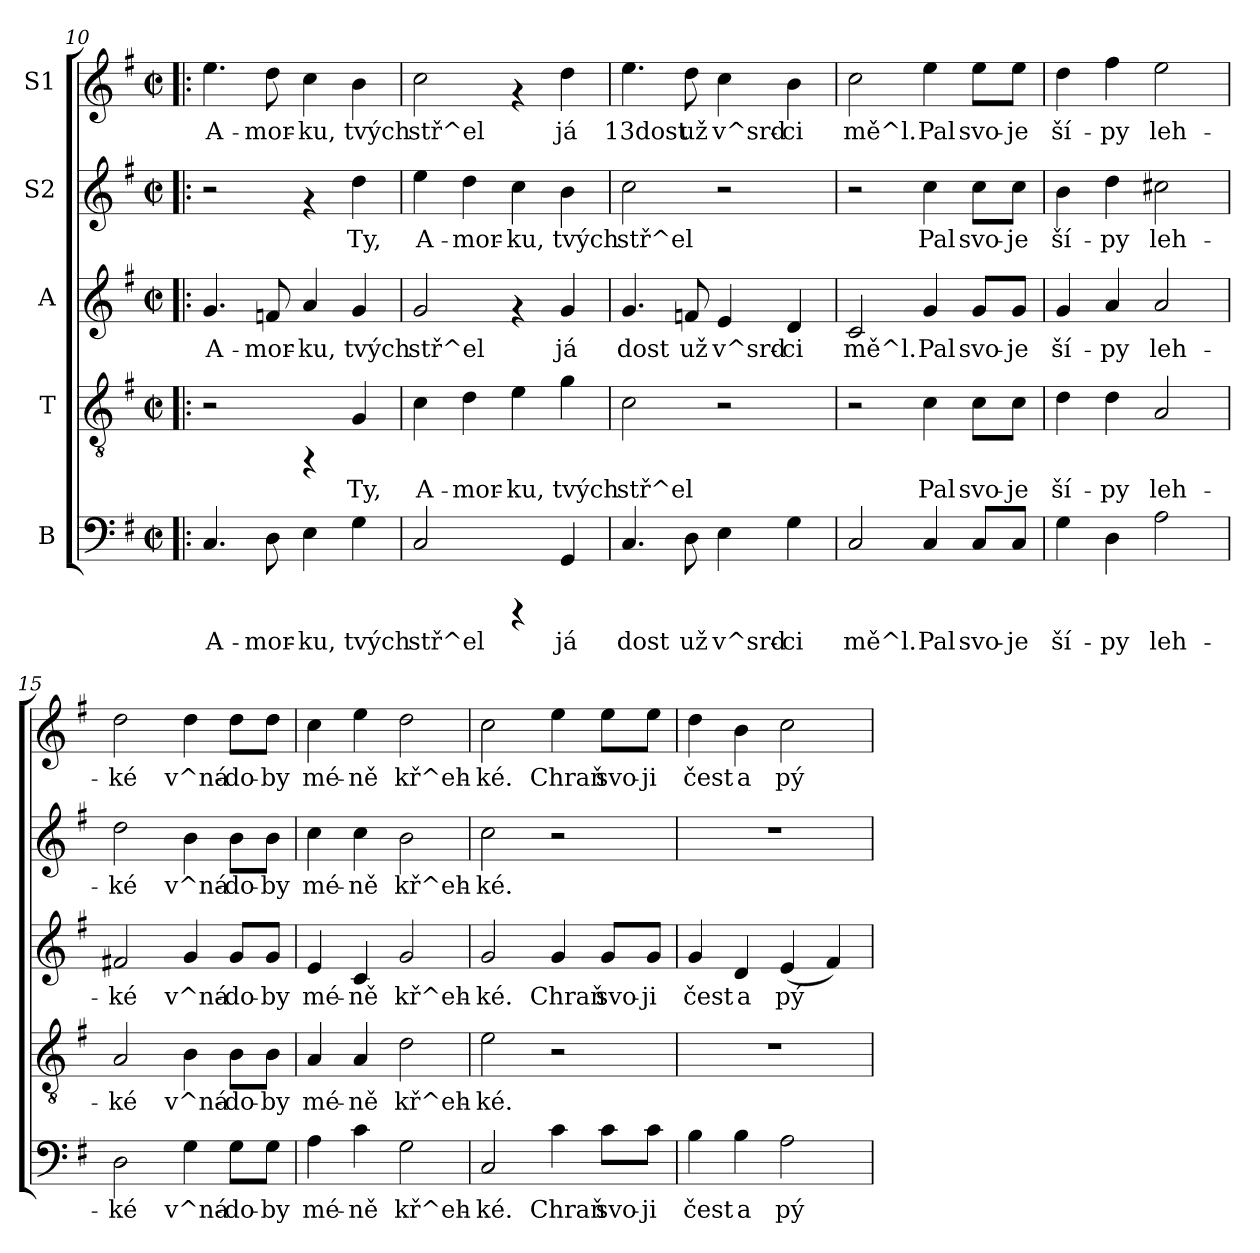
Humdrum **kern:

**kern	**text	**kern	**text	**kern	**text	**kern	**text	**kern	**text
*part5	*part5	*part4	*part4	*part3	*part3	*part2	*part2	*part1	*part1
*staff5	*staff5	*staff4	*staff4	*staff3	*staff3	*staff2	*staff2	*staff1	*staff1
*I"B	*	*I"T	*	*I"A	*	*I"S2	*	*I"S1	*
*clefF4	*	*clefGv2	*	*clefG2	*	*clefG2	*	*clefG2	*
*k[f#]	*	*k[f#]	*	*k[f#]	*	*k[f#]	*	*k[f#]	*
*G:	*	*G:	*	*G:	*	*G:	*	*G:	*
*M2/2	*	*M2/2	*	*M2/2	*	*M2/2	*	*M2/2	*
*met(c|)	*	*met(c|)	*	*met(c|)	*	*met(c|)	*	*met(c|)	*
=10!|:	=10!|:	=10!|:	=10!|:	=10!|:	=10!|:	=10!|:	=10!|:	=10!|:	=10!|:
!	!LO:LY:b	!	!	!	!LO:LY:b	!	!	!	!LO:LY:b
4.C/	A-	2r	.	4.g/	A-	2r	.	4.ee\	A-
!	!LO:LY:b	!	!	!	!LO:LY:b	!	!	!	!LO:LY:b
8D\	-mor-	.	.	8fn/	-mor-	.	.	8dd\	-mor-
!	!LO:LY:b	!	!	!	!LO:LY:b	!	!	!	!LO:LY:b
4E\	-ku,	4rFF	.	4a/	-ku,	4rf	.	4cc\	-ku,
!	!LO:LY:b	!	!LO:LY:b	!	!LO:LY:b	!	!LO:LY:b	!	!LO:LY:b
4G\	tvých	4G/	Ty,	4g/	tvých	4dd\	Ty,	4b\	tvých
=11	=11	=11	=11	=11	=11	=11	=11	=11	=11
!	!LO:LY:b	!	!LO:LY:b	!	!LO:LY:b	!	!LO:LY:b	!	!LO:LY:b
2C/	stř^el	4c\	A-	2g/	stř^el	4ee\	A-	2cc\	stř^el
!	!	!	!LO:LY:b	!	!	!	!LO:LY:b	!	!
.	.	4d\	-mor-	.	.	4dd\	-mor-	.	.
!	!	!	!LO:LY:b	!	!	!	!LO:LY:b	!	!
4rCCC	.	4e\	-ku,	4rf	.	4cc\	-ku,	4rf	.
!	!LO:LY:b	!	!LO:LY:b	!	!LO:LY:b	!	!LO:LY:b	!	!LO:LY:b
4GG/	já	4g\	tvých	4g/	já	4b\	tvých	4dd\	já
!!LO:PB:g=z
=12	=12	=12	=12	=12	=12	=12	=12	=12	=12
!	!LO:LY:b	!	!LO:LY:b	!	!LO:LY:b	!	!LO:LY:b	!	!LO:LY:b
4.C/	dost	2c\	stř^el	4.g/	dost	2cc\	stř^el	4.ee\	13dost
!	!LO:LY:b	!	!	!	!LO:LY:b	!	!	!	!LO:LY:b
8D\	už	.	.	8fn/	už	.	.	8dd\	už
!	!LO:LY:b	!	!	!	!LO:LY:b	!	!	!	!LO:LY:b
4E\	v^srd-	2r	.	4e/	v^srd-	2r	.	4cc\	v^srd-
!	!LO:LY:b	!	!	!	!LO:LY:b	!	!	!	!LO:LY:b
4G\	-ci	.	.	4d/	-ci	.	.	4b\	-ci
=13	=13	=13	=13	=13	=13	=13	=13	=13	=13
!	!LO:LY:b	!	!	!	!LO:LY:b	!	!	!	!LO:LY:b
2C/	mě^l.	2r	.	2c/	mě^l.	2r	.	2cc\	mě^l.
!	!LO:LY:b	!	!LO:LY:b	!	!LO:LY:b	!	!LO:LY:b	!	!LO:LY:b
4C/	Pal	4c\	Pal	4g/	Pal	4cc\	Pal	4ee\	Pal
!	!LO:LY:b	!	!LO:LY:b	!	!LO:LY:b	!	!LO:LY:b	!	!LO:LY:b
8C/L	svo-	8c\L	svo-	8g/L	svo-	8cc\L	svo-	8ee\L	svo-
!	!LO:LY:b	!	!LO:LY:b	!	!LO:LY:b	!	!LO:LY:b	!	!LO:LY:b
8C/J	-je	8c\J	-je	8g/J	-je	8cc\J	-je	8ee\J	-je
=14	=14	=14	=14	=14	=14	=14	=14	=14	=14
!	!LO:LY:b	!	!LO:LY:b	!	!LO:LY:b	!	!LO:LY:b	!	!LO:LY:b
4G\	ší-	4d\	ší-	4g/	ší-	4b\	ší-	4dd\	ší-
!	!LO:LY:b	!	!LO:LY:b	!	!LO:LY:b	!	!LO:LY:b	!	!LO:LY:b
4D\	-py	4d\	-py	4a/	-py	4dd\	-py	4ff#\	-py
!	!LO:LY:b	!	!LO:LY:b	!	!LO:LY:b	!	!LO:LY:b	!	!LO:LY:b
2A\	leh-	2A/	leh-	2a/	leh-	2cc#X\	leh-	2ee\	leh-
=15	=15	=15	=15	=15	=15	=15	=15	=15	=15
!	!LO:LY:b	!	!LO:LY:b	!	!LO:LY:b	!	!LO:LY:b	!	!LO:LY:b
2D\	-ké	2A/	-ké	2f#X/	-ké	2dd\	-ké	2dd\	-ké
!	!LO:LY:b	!	!LO:LY:b	!	!LO:LY:b	!	!LO:LY:b	!	!LO:LY:b
4G\	v^ná-	4B\	v^ná-	4g/	v^ná-	4b\	v^ná-	4dd\	v^ná-
!	!LO:LY:b	!	!LO:LY:b	!	!LO:LY:b	!	!LO:LY:b	!	!LO:LY:b
8G\L	-do-	8B\L	-do-	8g/L	-do-	8b\L	-do-	8dd\L	-do-
!	!LO:LY:b	!	!LO:LY:b	!	!LO:LY:b	!	!LO:LY:b	!	!LO:LY:b
8G\J	-by	8B\J	-by	8g/J	-by	8b\J	-by	8dd\J	-by
=16	=16	=16	=16	=16	=16	=16	=16	=16	=16
!	!LO:LY:b	!	!LO:LY:b	!	!LO:LY:b	!	!LO:LY:b	!	!LO:LY:b
4A\	mé-	4A/	mé-	4e/	mé-	4cc\	mé-	4cc\	mé-
!	!LO:LY:b	!	!LO:LY:b	!	!LO:LY:b	!	!LO:LY:b	!	!LO:LY:b
4c\	-ně	4A/	-ně	4c/	-ně	4cc\	-ně	4ee\	-ně
!	!LO:LY:b	!	!LO:LY:b	!	!LO:LY:b	!	!LO:LY:b	!	!LO:LY:b
2G\	kř^eh-	2d\	kř^eh-	2g/	kř^eh-	2b\	kř^eh-	2dd\	kř^eh-
!!LO:PB:g=z
=17	=17	=17	=17	=17	=17	=17	=17	=17	=17
!	!LO:LY:b	!	!LO:LY:b	!	!LO:LY:b	!	!LO:LY:b	!	!LO:LY:b
2C/	-ké.	2e\	-ké.	2g/	-ké.	2cc\	-ké.	2cc\	-ké.
!	!LO:LY:b	!	!	!	!LO:LY:b	!	!	!	!LO:LY:b
4c\	Chraň	2r	.	4g/	Chraň	2r	.	4ee\	Chraň
!	!LO:LY:b	!	!	!	!LO:LY:b	!	!	!	!LO:LY:b
8c\L	svo-	.	.	8g/L	svo-	.	.	8ee\L	svo-
!	!LO:LY:b	!	!	!	!LO:LY:b	!	!	!	!LO:LY:b
8c\J	-ji	.	.	8g/J	-ji	.	.	8ee\J	-ji
=18	=18	=18	=18	=18	=18	=18	=18	=18	=18
!	!LO:LY:b	!	!	!	!LO:LY:b	!	!	!	!LO:LY:b
4B\	čest	1r	.	4g/	čest	1r	.	4dd\	čest
!	!LO:LY:b	!	!	!	!LO:LY:b	!	!	!	!LO:LY:b
4B\	a	.	.	4d/	a	.	.	4b\	a
!	!LO:LY:b	!	!	!	!LO:LY:b	!	!	!	!LO:LY:b
2A\	pý-	.	.	(<4e/	pý-	.	.	2cc\	pý-
!	!	!	!	!	!LO:LY:b	!	!	!	!
.	.	.	.	4f#/)	-	.	.	.	.
=	=	=	=	=	=	=	=	=	=
*-	*-	*-	*-	*-	*-	*-	*-	*-	*-
